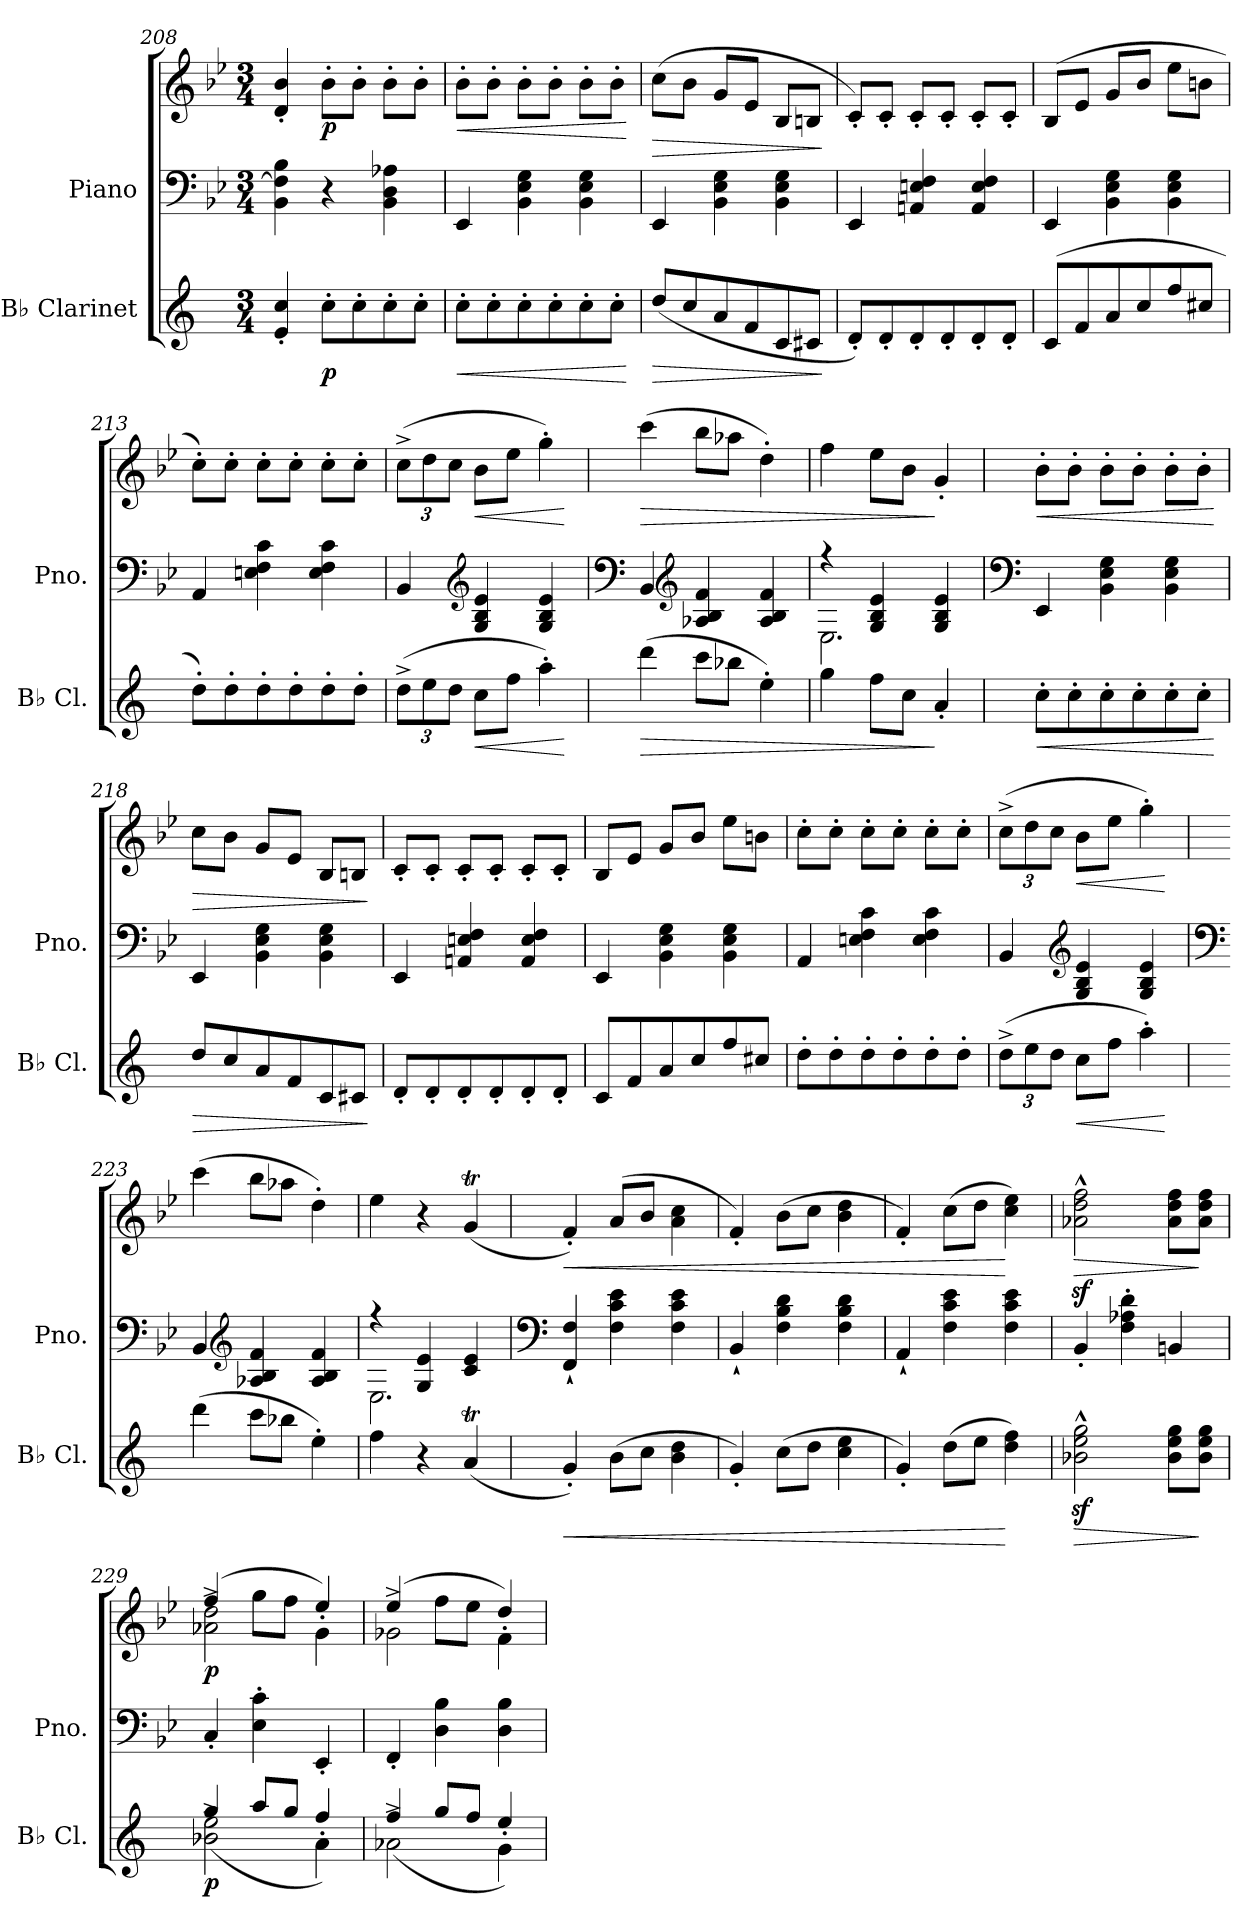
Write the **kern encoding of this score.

**kern	**dynam	**kern	**kern	**dynam
*part2	*part2	*part1	*part1	*part1
*staff3	*staff3	*staff2	*staff1	*staff1/2
*I"B♭ Clarinet	*	*I"Piano	*	*
*I'B♭ Cl.	*	*I'Pno.	*	*
*clefG2	*	*clefF4	*clefG2	*
*ITrd1c2	*	*	*	*
*k[b-e-]	*	*k[b-e-]	*k[b-e-]	*
*M3/4	*	*M3/4	*M3/4	*
=208	=208	=208	=208	=208
4d/' 4b-/'	.	4BB-\ 4F\] 4B-\	4d/' 4b-/'	.
!	!LO:DY:b	!	!	!LO:DY:b
8b-'\L	p	4r	8b-'\L	p
8b-'\	.	.	8b-'\J	.
8b-'\	.	4BB-\ 4D\ 4A-X\	8b-'\L	.
8b-'\J	.	.	8b-'\J	.
=209	=209	=209	=209	=209
!	!LO:HP:b	!	!	!LO:HP:b
8b-'\L	<	4EE-/	8b-'\L	<
8b-'\	.	.	8b-'\J	.
8b-'\	.	4BB-\ 4E-\ 4G\	8b-'\L	.
8b-'\	.	.	8b-'\J	.
8b-'\	.	4BB-\ 4E-\ 4G\	8b-'\L	.
8b-'\J	.	.	8b-'\J	.
.	[	.	.	[
!!LO:LB:g=z
=210	=210	=210	=210	=210
!	!LO:HP:b	!	!	!LO:HP:b
(<8cc/L	>	4EE-/	(>8cc\L	>
8b-/	.	.	8b-\J	.
8g/	.	4BB-\ 4E-\ 4G\	8g/L	.
8e-/	.	.	8e-/J	.
8B-/	.	4BB-\ 4E-\ 4G\	8B-/L	.
8Bn/J	.	.	8Bn/J	.
.	]	.	.	]
=211	=211	=211	=211	=211
8c'/L)	.	4EE-/	8c'/L)	.
8c'/	.	.	8c'/J	.
8c'/	.	4AAn/ 4En/ 4F/	8c'/L	.
8c'/	.	.	8c'/J	.
8c'/	.	4AA/ 4E/ 4F/	8c'/L	.
8c'/J	.	.	8c'/J	.
=212	=212	=212	=212	=212
(<8B-/L	.	4EE-/	(>8B-/L	.
8e-/	.	.	8e-/J	.
8g/	.	4BB-\ 4E-\ 4G\	8g/L	.
8b-/	.	.	8b-/J	.
8ee-/	.	4BB-\ 4E-\ 4G\	8ee-\L	.
8bn/J	.	.	8bn\J	.
=213	=213	=213	=213	=213
8cc'\L)	.	4AA/	8cc'\L)	.
8cc'\	.	.	8cc'\J	.
8cc'\	.	4En\ 4F\ 4c\	8cc'\L	.
8cc'\	.	.	8cc'\J	.
8cc'\	.	4E\ 4F\ 4c\	8cc'\L	.
8cc'\J	.	.	8cc'\J	.
=214	=214	=214	=214	=214
*Xbrackettup	*	*	*Xbrackettup	*
(>12cc^\L	.	4BB-/	(>12cc^\L	.
12dd\	.	.	12dd\	.
12cc\J	.	.	12cc\J	.
*	*	*clefG2	*	*
!	!LO:HP:b	!	!	!LO:HP:b
8b-\L	<	4G/ 4B-/ 4e-/	8b-\L	<
8ee-\J	.	.	8ee-\J	.
4gg'\)	.	4G/ 4B-/ 4e-/	4gg'\)	.
.	[	.	.	[
=215	=215	=215	=215	=215
*	*	*clefF4	*	*
!	!LO:HP:b	!	!	!LO:HP:b
(>4ccc\	>	4BB-/	(>4ccc\	>
*	*	*clefG2	*	*
8bb-\L	.	4A-X/ 4B-/ 4f/	8bb-\L	.
8aa-X\J	.	.	8aa-X\J	.
4dd'\)	.	4A-/ 4B-/ 4f/	4dd'\)	.
=216	=216	=216	=216	=216
*	*	*^	*	*
4ff\	.	2.E-\	4rff	4ff\	.
8ee-\L	.	.	4G/ 4B-/ 4e-/	8ee-\L	.
8b-\J	.	.	.	8b-\J	.
4g'/	]	.	4G/ 4B-/ 4e-/	4g'/	]
*	*	*v	*v	*	*
=217	=217	=217	=217	=217
*	*	*clefF4	*	*
*	*	*^	*	*
!	!LO:HP:b	!	!	!	!LO:HP:b
*	*	*v	*v	*	*
8b-'\L	<	4EE-/	8b-'\L	<
8b-'\	.	.	8b-'\J	.
8b-'\	.	4BB-\ 4E-\ 4G\	8b-'\L	.
8b-'\	.	.	8b-'\J	.
8b-'\	.	4BB-\ 4E-\ 4G\	8b-'\L	.
8b-'\J	.	.	8b-'\J	.
.	[	.	.	[
!!LO:LB:g=z
=218	=218	=218	=218	=218
!	!LO:HP:b	!	!	!LO:HP:b
8cc/L	>	4EE-/	8cc\L	>
8b-/	.	.	8b-\J	.
8g/	.	4BB-\ 4E-\ 4G\	8g/L	.
8e-/	.	.	8e-/J	.
8B-/	.	4BB-\ 4E-\ 4G\	8B-/L	.
8Bn/J	.	.	8Bn/J	.
.	]	.	.	]
=219	=219	=219	=219	=219
8c'/L	.	4EE-/	8c'/L	.
8c'/	.	.	8c'/J	.
8c'/	.	4AAn/ 4En/ 4F/	8c'/L	.
8c'/	.	.	8c'/J	.
8c'/	.	4AA/ 4E/ 4F/	8c'/L	.
8c'/J	.	.	8c'/J	.
=220	=220	=220	=220	=220
8B-/L	.	4EE-/	8B-/L	.
8e-/	.	.	8e-/J	.
8g/	.	4BB-\ 4E-\ 4G\	8g/L	.
8b-/	.	.	8b-/J	.
8ee-/	.	4BB-\ 4E-\ 4G\	8ee-\L	.
8bn/J	.	.	8bn\J	.
=221	=221	=221	=221	=221
8cc'\L	.	4AA/	8cc'\L	.
8cc'\	.	.	8cc'\J	.
8cc'\	.	4En\ 4F\ 4c\	8cc'\L	.
8cc'\	.	.	8cc'\J	.
8cc'\	.	4E\ 4F\ 4c\	8cc'\L	.
8cc'\J	.	.	8cc'\J	.
=222	=222	=222	=222	=222
(>12cc^\L	.	4BB-/	(>12cc^\L	.
12dd\	.	.	12dd\	.
12cc\J	.	.	12cc\J	.
*	*	*clefG2	*	*
!	!LO:HP:b	!	!	!LO:HP:b
8b-\L	<	4G/ 4B-/ 4e-/	8b-\L	<
8ee-\J	.	.	8ee-\J	.
4gg'\)	.	4G/ 4B-/ 4e-/	4gg'\)	.
.	[	.	.	[
=223	=223	=223	=223	=223
*	*	*clefF4	*	*
(>4ccc\	.	4BB-/	(>4ccc\	.
*	*	*clefG2	*	*
8bb-\L	.	4A-X/ 4B-/ 4f/	8bb-\L	.
8aa-X\J	.	.	8aa-X\J	.
4dd'\)	.	4A-/ 4B-/ 4f/	4dd'\)	.
=224	=224	=224	=224	=224
*	*	*^	*	*
4ee-\	.	2.E-\	4rff	4ee-\	.
4r	.	.	4G/ 4e-/	4r	.
(<4gT/	.	.	4c/ 4e-/	(<4gT/	.
*	*	*v	*v	*	*
=225	=225	=225	=225	=225
*	*	*clefF4	*	*
*	*	*^	*	*
!	!LO:HP:b	!	!	!	!LO:HP:b
*	*	*v	*v	*	*
4f'/)	<	4FF/` 4F/`	4f'/)	<
(>8a\L	.	4F\ 4c\ 4e-\	(>8a/L	.
8b-\J	.	.	8b-/J	.
4a\ 4cc\	.	4F\ 4c\ 4e-\	4a\ 4cc\	.
=226	=226	=226	=226	=226
4f'/)	.	4BB-`/	4f'/)	.
(>8b-\L	.	4F\ 4B-\ 4d\	(>8b-\L	.
8cc\J	.	.	8cc\J	.
4b-\ 4dd\	.	4F\ 4B-\ 4d\	4b-\ 4dd\	.
!!LO:LB:g=z
=227	=227	=227	=227	=227
4f'/)	.	4AA`/	4f'/)	.
(>8cc\L	.	4F\ 4c\ 4e-\	(>8cc\L	.
8dd\J	.	.	8dd\J	.
4cc\ 4ee-\)	[	4F\ 4c\ 4e-\	4cc\ 4ee-\)	[
=228	=228	=228	=228	=228
!	!LO:HP:b	!	!	!LO:HP:b
2a-X\z<^^ 2dd\z<^^ 2ff\z<^^	>	4BB-'/	2a-X\z<^^ 2dd\z<^^ 2ff\z<^^	>
.	.	4F\' 4A-X\' 4d\'	.	.
8a-\ 8dd\ 8ff\L	.	4BBn/	8a-\ 8dd\ 8ff\L	.
8a-\ 8dd\ 8ff\J	]	.	8a-\ 8dd\ 8ff\J	]
=229	=229	=229	=229	=229
*^	*	*	*^	*
!	!	!LO:DY:b	!	!	!	!LO:DY:b
2a-X\^ 2dd\^	(>4ff/	p	4C'/	2a-X\^ 2dd\^	(>4ff/	p
.	8gg/L	.	4E-\' 4c\'	.	8gg\L	.
.	8ff/J	.	.	.	8ff\J	.
4g\	4ee-'/)	.	4EE-'/	4g\	4ee-'/)	.
=230	=230	=230	=230	=230	=230	=230
2g-X^\	(>4ee-/	.	4FF'/	2g-X^\	(>4ee-/	.
.	8ff/L	.	4D\ 4B-\	.	8ff\L	.
.	8ee-/J	.	.	.	8ee-\J	.
4f\	4dd'/)	.	4D\ 4B-\	4f\	4dd'/)	.
*v	*v	*	*	*v	*v	*
=	=	=	=	=
*-	*-	*-	*-	*-
